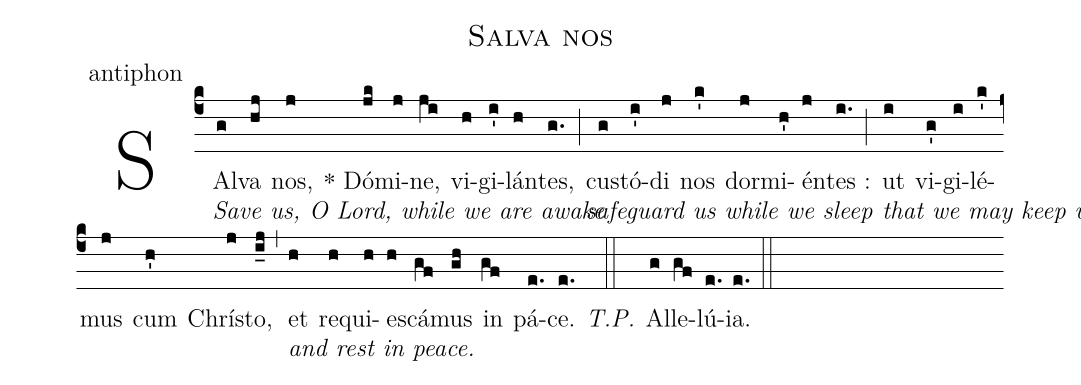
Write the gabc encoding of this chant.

name: Salva nos;
office-part: antiphon;
%%
SAl[Save us, O Lord, while we are awake](c4g)va(hj) nos,(j) * Dó(jk)mi(j)ne,(ji) vi(h)gi(i')lán(h)tes,(g.) (;)
cu[safeguard us while we sleep](g)stó(i')di(j) nos(k') dor(j)mi(h')én(j)tes :(i.) (;)
ut[that we may keep watch with Christ,](i) vi(g')gi(i)lé(k')mus(j) cum(h') Chrí(j)sto,(i_j) (,)
et[and rest in peace.](h) re(h)qui(h)es(h)cá(gf)mus(gh) in(gf) pá(e.)ce.(e.) <i>T.P.</i>(::)
Al(g)le(gf)lú(e.)ia.(e.) (::)
